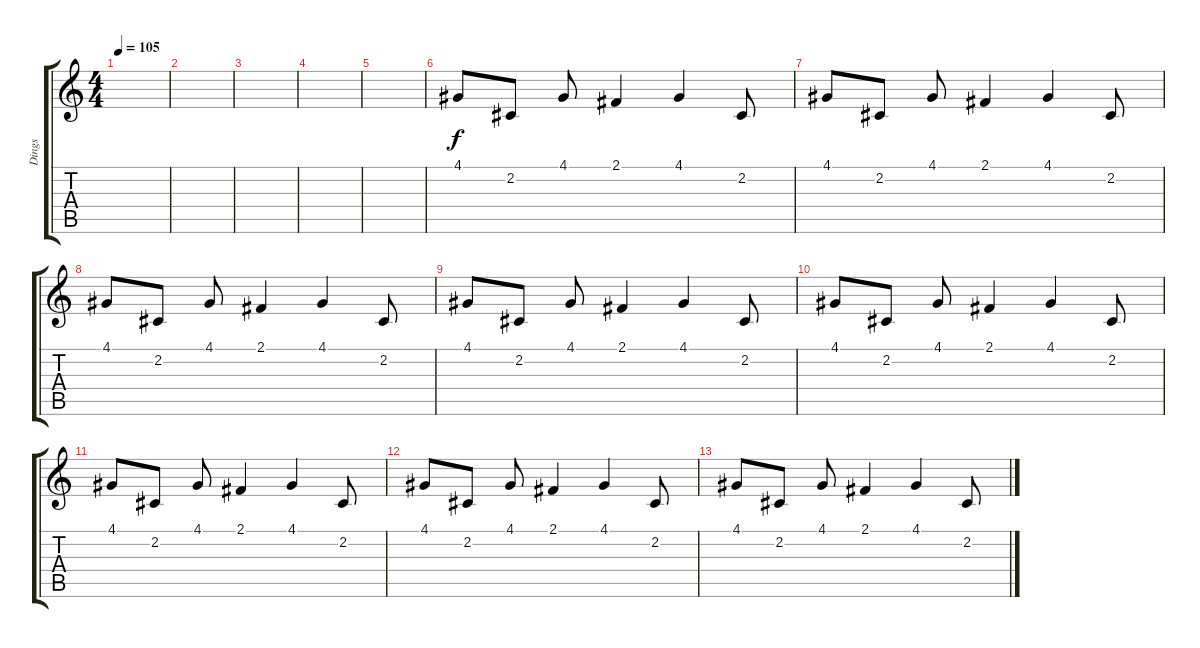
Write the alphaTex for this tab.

\track ("Dings" "Dings") {instrument orchestralharp}
\staff {score tabs}
\tuning (E4 B3 G3 D3 A2 E2) {hide}
\ts (4 4)
\tempo 105
\clef g2
\ks c
|
|
|
|
|
4.1.8 2.2.8 4.1.8 2.1.4 4.1.4 2.2.8 |
4.1.8 2.2.8 4.1.8 2.1.4 4.1.4 2.2.8 |
4.1.8 2.2.8 4.1.8 2.1.4 4.1.4 2.2.8 |
4.1.8 2.2.8 4.1.8 2.1.4 4.1.4 2.2.8 |
4.1.8 2.2.8 4.1.8 2.1.4 4.1.4 2.2.8 |
4.1.8 2.2.8 4.1.8 2.1.4 4.1.4 2.2.8 |
4.1.8 2.2.8 4.1.8 2.1.4 4.1.4 2.2.8 |
4.1.8 2.2.8 4.1.8 2.1.4 4.1.4 2.2.8
